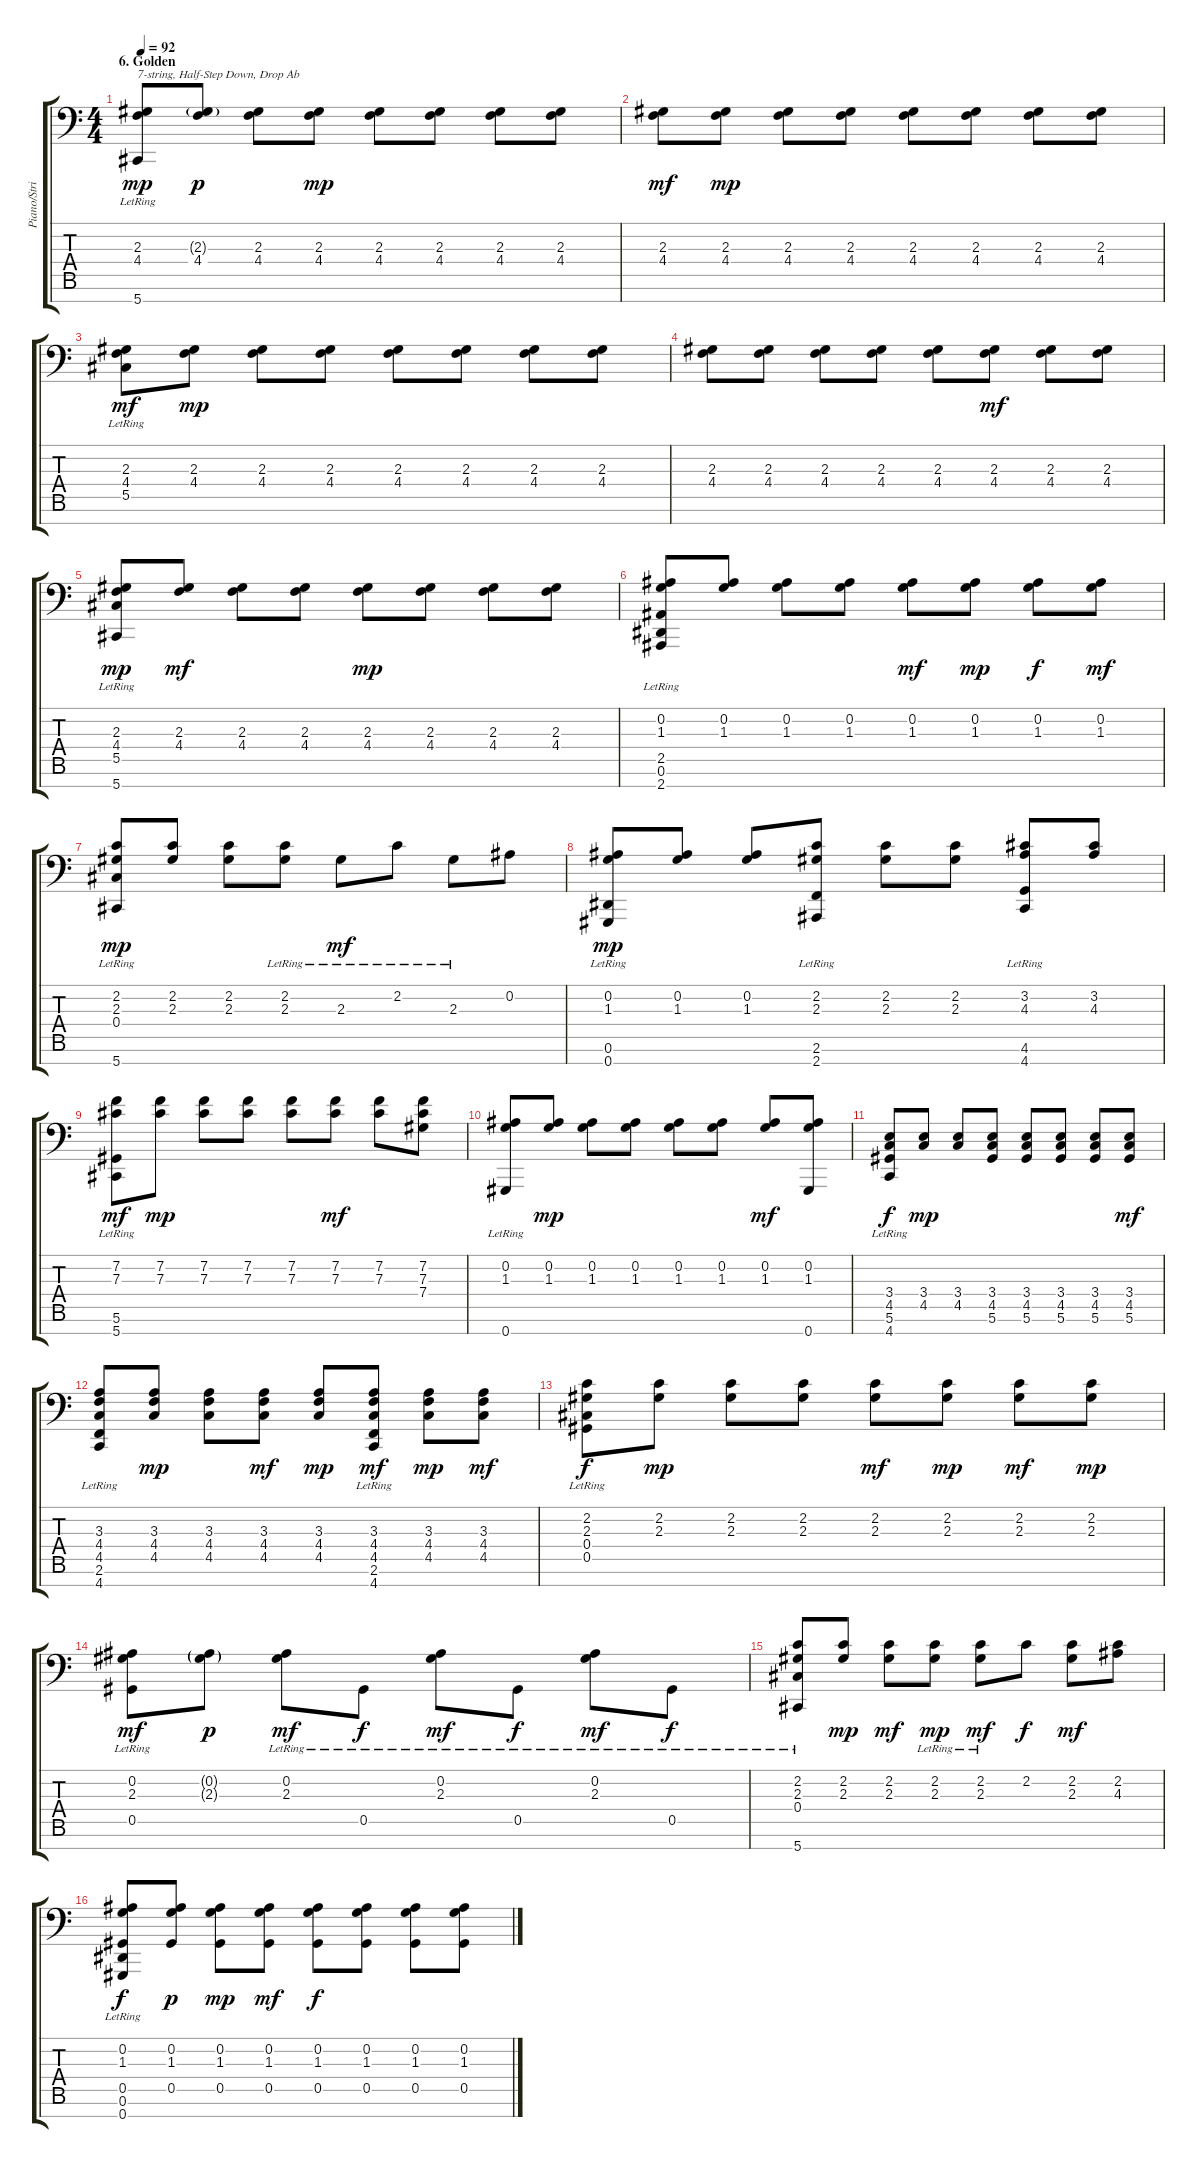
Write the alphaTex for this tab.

\track ("Piano/Strings" "Piano/Stri") {instrument stringensemble1}
\staff {score tabs}
\tuning (Eb4 Bb3 Gb3 Db3 Ab2 Eb2 Ab1) {hide}
\ts (4 4)
\section ("" "6. Golden")
\tempo 92
\clef f4
\ks c
(2.3 4.4 5.7{lr}).8{txt "7-string, Half-Step Down, Drop Ab" dy mp volume 10 instrument acousticgrandpiano} (2.3{g} 4.4).8{dy p} (2.3 4.4).8 (2.3 4.4).8{dy mp} (2.3 4.4).8 (2.3 4.4).8 (2.3 4.4).8 (2.3 4.4).8 |
(2.3 4.4).8{dy mf} (2.3 4.4).8{dy mp} (2.3 4.4).8 (2.3 4.4).8 (2.3 4.4).8 (2.3 4.4).8 (2.3 4.4).8 (2.3 4.4).8 |
(2.3 4.4 5.5{lr}).8{dy mf} (2.3 4.4).8{dy mp} (2.3 4.4).8 (2.3 4.4).8 (2.3 4.4).8 (2.3 4.4).8 (2.3 4.4).8 (2.3 4.4).8 |
(2.3 4.4).8 (2.3 4.4).8 (2.3 4.4).8 (2.3 4.4).8 (2.3 4.4).8 (2.3 4.4).8{dy mf} (2.3 4.4).8 (2.3 4.4).8 |
(2.3 4.4 5.5{lr} 5.7{lr}).8{dy mp} (2.3 4.4).8{dy mf} (2.3 4.4).8 (2.3 4.4).8 (2.3 4.4).8{dy mp} (2.3 4.4).8 (2.3 4.4).8 (2.3 4.4).8 |
(0.2 1.3 2.5{lr} 0.6{lr} 2.7{lr}).8 (0.2 1.3).8 (0.2 1.3).8 (0.2 1.3).8 (0.2 1.3).8{dy mf} (0.2 1.3).8{dy mp} (0.2 1.3).8{dy f} (0.2 1.3).8{dy mf} |
(2.2 2.3 0.4{lr} 5.7{lr}).8{dy mp} (2.2 2.3).8 (2.2 2.3).8 (2.2{lr} 2.3).8 2.3{lr}.8{dy mf} 2.2{lr}.8 2.3{lr}.8 0.2.8 |
(0.2 1.3 0.6{lr} 0.7{lr}).8{dy mp} (0.2 1.3).8 (0.2 1.3).8 (2.2 2.3 2.6{lr} 2.7{lr}).8 (2.2 2.3).8 (2.2 2.3).8 (3.2 4.3 4.6{lr} 4.7{lr}).8 (3.2 4.3).8 |
(7.2 7.3 5.6{lr} 5.7{lr}).8{dy mf} (7.2 7.3).8{dy mp} (7.2 7.3).8 (7.2 7.3).8 (7.2 7.3).8 (7.2 7.3).8{dy mf} (7.2 7.3).8 (7.2 7.3 7.4).8 |
(0.2 1.3 0.7{lr}).8 (0.2 1.3).8{dy mp} (0.2 1.3).8 (0.2 1.3).8 (0.2 1.3).8 (0.2 1.3).8 (0.2 1.3).8{dy mf} (0.2 1.3 0.7).8 |
(3.4 4.5 5.6{lr} 4.7{lr}).8{dy f} (3.4 4.5).8{dy mp} (3.4 4.5).8 (3.4 4.5 5.6).8 (3.4 4.5 5.6).8 (3.4 4.5 5.6).8 (3.4 4.5 5.6).8{volume 12} (3.4 4.5 5.6).8{dy mf} |
(3.3 4.4 4.5 2.6{lr} 4.7{lr}).8 (3.3 4.4 4.5).8{dy mp} (3.3 4.4 4.5).8 (3.3 4.4 4.5).8{dy mf} (3.3 4.4 4.5).8{dy mp} (3.3 4.4 4.5 2.6{lr} 4.7{lr}).8{dy mf} (3.3 4.4 4.5).8{dy mp} (3.3 4.4 4.5).8{dy mf} |
(2.2 2.3 0.4{lr} 0.5{lr}).8{dy f} (2.2 2.3).8{dy mp} (2.2 2.3).8 (2.2 2.3).8 (2.2 2.3).8{dy mf} (2.2 2.3).8{dy mp} (2.2 2.3).8{dy mf} (2.2 2.3).8{dy mp} |
(0.2 2.3 0.5{lr}).8{dy mf} (0.2{g} 2.3{g}).8{dy p} (0.2 2.3{lr}).8{dy mf} 0.5{lr}.8{dy f} (0.2 2.3{lr}).8{dy mf} 0.5{lr}.8{dy f} (0.2 2.3{lr}).8{dy mf} 0.5{lr}.8{dy f} |
(2.2 2.3 0.4{lr} 5.7{lr}).8 (2.2 2.3).8{dy mp} (2.2 2.3).8{dy mf} (2.2{lr} 2.3).8{dy mp} (2.2 2.3{lr}).8{dy mf} 2.2.8{dy f} (2.2 2.3).8{dy mf} (2.2 4.3).8 |
(0.2 1.3 0.5 0.6{lr} 0.7{lr}).8{dy f} (0.2 1.3 0.5).8{dy p} (0.2 1.3 0.5).8{dy mp} (0.2 1.3 0.5).8{dy mf} (0.2 1.3 0.5).8{dy f} (0.2 1.3 0.5).8 (0.2 1.3 0.5).8 (0.2 1.3 0.5).8
